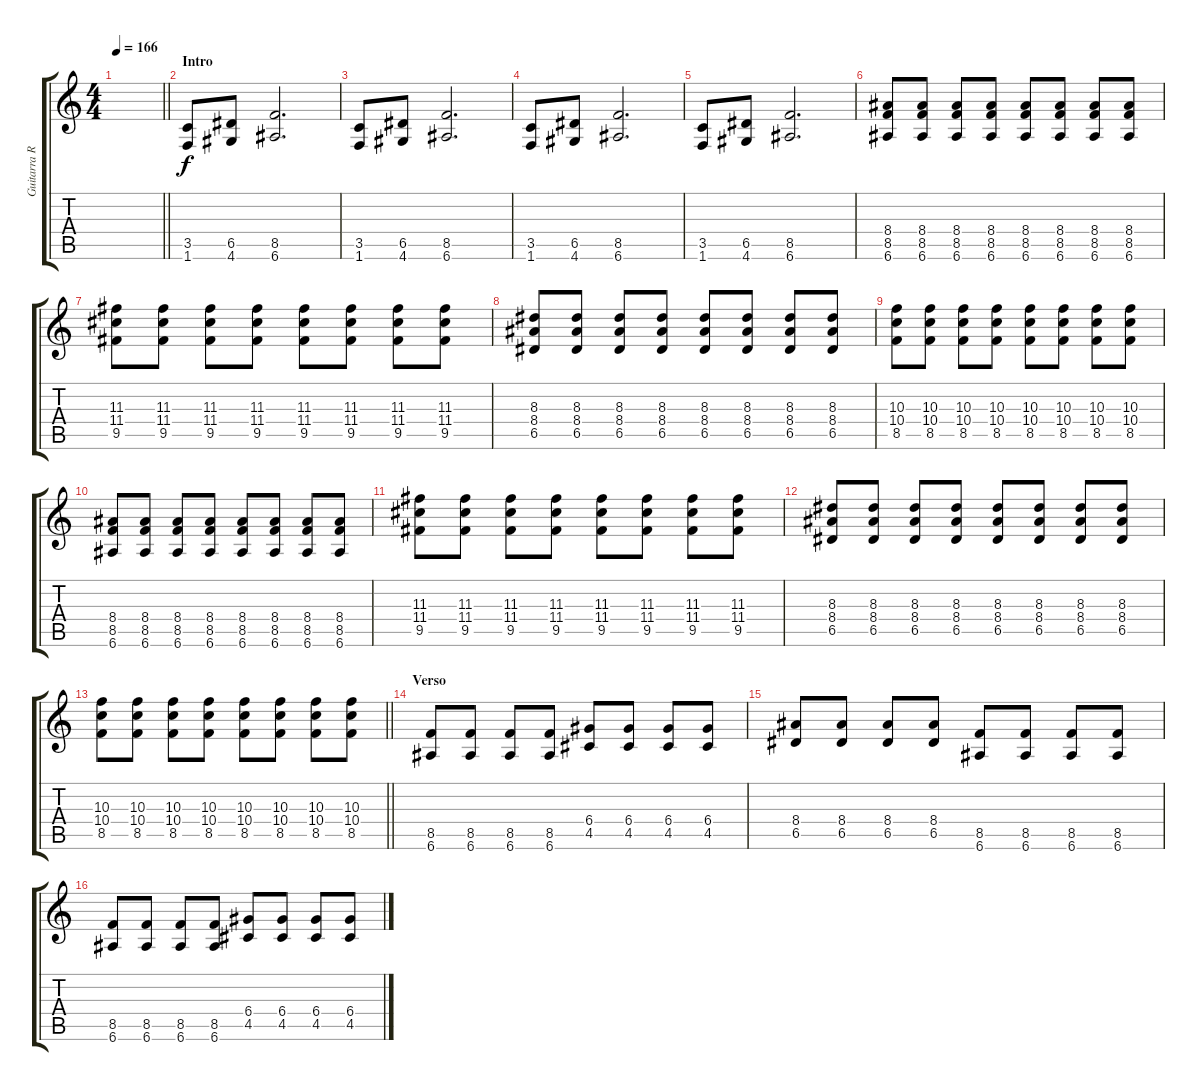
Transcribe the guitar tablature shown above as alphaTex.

\track ("Guitarra Ritmica" "Guitarra R") {instrument overdrivenguitar}
\staff {score tabs}
\tuning (E4 B3 G3 D3 A2 E2) {hide}
\ts (4 4)
\tempo 166
\clef g2
\barLineRight lightlight
\ks c
|
\section ("" "Intro")
(3.5 1.6).8 (6.5 4.6).8 (8.5 6.6).2{d} |
(3.5 1.6).8 (6.5 4.6).8 (8.5 6.6).2{d} |
(3.5 1.6).8 (6.5 4.6).8 (8.5 6.6).2{d} |
(3.5 1.6).8 (6.5 4.6).8 (8.5 6.6).2{d} |
(8.4 8.5 6.6).8 (8.4 8.5 6.6).8 (8.4 8.5 6.6).8 (8.4 8.5 6.6).8 (8.4 8.5 6.6).8 (8.4 8.5 6.6).8 (8.4 8.5 6.6).8 (8.4 8.5 6.6).8 |
(11.3 11.4 9.5).8 (11.3 11.4 9.5).8 (11.3 11.4 9.5).8 (11.3 11.4 9.5).8 (11.3 11.4 9.5).8 (11.3 11.4 9.5).8 (11.3 11.4 9.5).8 (11.3 11.4 9.5).8 |
(8.3 8.4 6.5).8 (8.3 8.4 6.5).8 (8.3 8.4 6.5).8 (8.3 8.4 6.5).8 (8.3 8.4 6.5).8 (8.3 8.4 6.5).8 (8.3 8.4 6.5).8 (8.3 8.4 6.5).8 |
(10.3 10.4 8.5).8 (10.3 10.4 8.5).8 (10.3 10.4 8.5).8 (10.3 10.4 8.5).8 (10.3 10.4 8.5).8 (10.3 10.4 8.5).8 (10.3 10.4 8.5).8 (10.3 10.4 8.5).8 |
(8.4 8.5 6.6).8 (8.4 8.5 6.6).8 (8.4 8.5 6.6).8 (8.4 8.5 6.6).8 (8.4 8.5 6.6).8 (8.4 8.5 6.6).8 (8.4 8.5 6.6).8 (8.4 8.5 6.6).8 |
(11.3 11.4 9.5).8 (11.3 11.4 9.5).8 (11.3 11.4 9.5).8 (11.3 11.4 9.5).8 (11.3 11.4 9.5).8 (11.3 11.4 9.5).8 (11.3 11.4 9.5).8 (11.3 11.4 9.5).8 |
(8.3 8.4 6.5).8 (8.3 8.4 6.5).8 (8.3 8.4 6.5).8 (8.3 8.4 6.5).8 (8.3 8.4 6.5).8 (8.3 8.4 6.5).8 (8.3 8.4 6.5).8 (8.3 8.4 6.5).8 |
\barLineRight lightlight
(10.3 10.4 8.5).8 (10.3 10.4 8.5).8 (10.3 10.4 8.5).8 (10.3 10.4 8.5).8 (10.3 10.4 8.5).8 (10.3 10.4 8.5).8 (10.3 10.4 8.5).8 (10.3 10.4 8.5).8 |
\section ("" "Verso")
(8.5 6.6).8 (8.5 6.6).8 (8.5 6.6).8 (8.5 6.6).8 (6.4 4.5).8 (6.4 4.5).8 (6.4 4.5).8 (6.4 4.5).8 |
(8.4 6.5).8 (8.4 6.5).8 (8.4 6.5).8 (8.4 6.5).8 (8.5 6.6).8 (8.5 6.6).8 (8.5 6.6).8 (8.5 6.6).8 |
(8.5 6.6).8 (8.5 6.6).8 (8.5 6.6).8 (8.5 6.6).8 (6.4 4.5).8 (6.4 4.5).8 (6.4 4.5).8 (6.4 4.5).8
